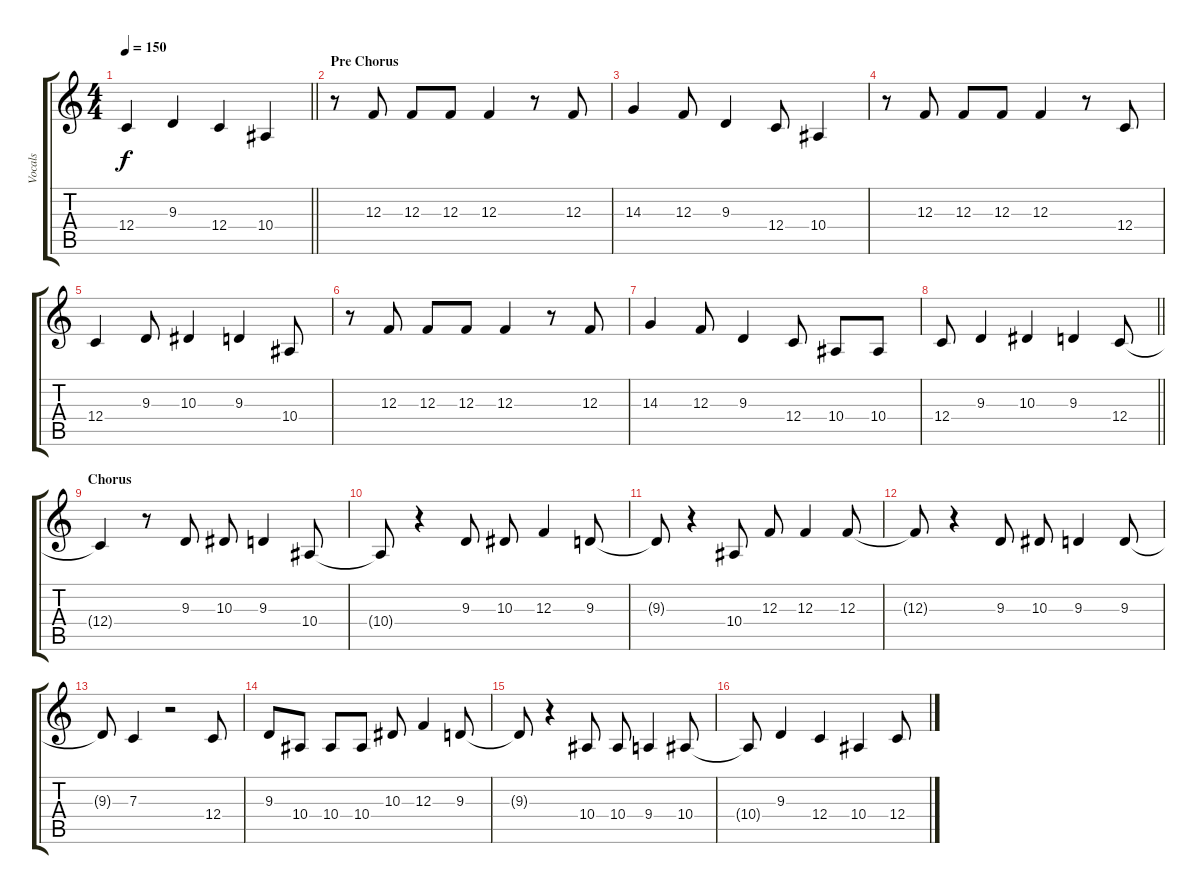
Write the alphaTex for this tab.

\track ("Vocals" "Vocals") {instrument altosax}
\staff {score tabs}
\tuning (D4 A3 F3 C3 G2 C2) {hide}
\ts (4 4)
\tempo 150
\clef g2
\barLineRight lightlight
\ks c
12.4{t}.4{dy f} 9.3.4 12.4.4 10.4.4 |
\section ("" "Pre Chorus")
r.8 12.3.8 12.3.8 12.3.8 12.3.4 r.8 12.3.8 |
14.3.4 12.3.8 9.3.4 12.4.8 10.4.4 |
r.8 12.3.8 12.3.8 12.3.8 12.3.4 r.8 12.4.8 |
12.4.4 9.3.8 10.3.4 9.3.4 10.4.8 |
r.8 12.3.8 12.3.8 12.3.8 12.3.4 r.8 12.3.8 |
14.3.4 12.3.8 9.3.4 12.4.8 10.4.8 10.4.8 |
\barLineRight lightlight
12.4.8 9.3.4 10.3.4 9.3.4 12.4.8 |
\section ("" "Chorus")
12.4{t}.4 r.8 9.3.8 10.3.8 9.3.4 10.4.8 |
10.4{t}.8 r.4 9.3.8 10.3.8 12.3.4 9.3.8 |
9.3{t}.8 r.4 10.4.8 12.3.8 12.3.4 12.3.8 |
12.3{t}.8 r.4 9.3.8 10.3.8 9.3.4 9.3.8 |
9.3{t}.8 7.3.4 r.2 12.4.8 |
9.3.8 10.4.8 10.4.8 10.4.8 10.3.8 12.3.4 9.3.8 |
9.3{t}.8 r.4 10.4.8 10.4.8 9.4.4 10.4.8 |
10.4{t}.8 9.3.4 12.4.4 10.4.4 12.4.8
